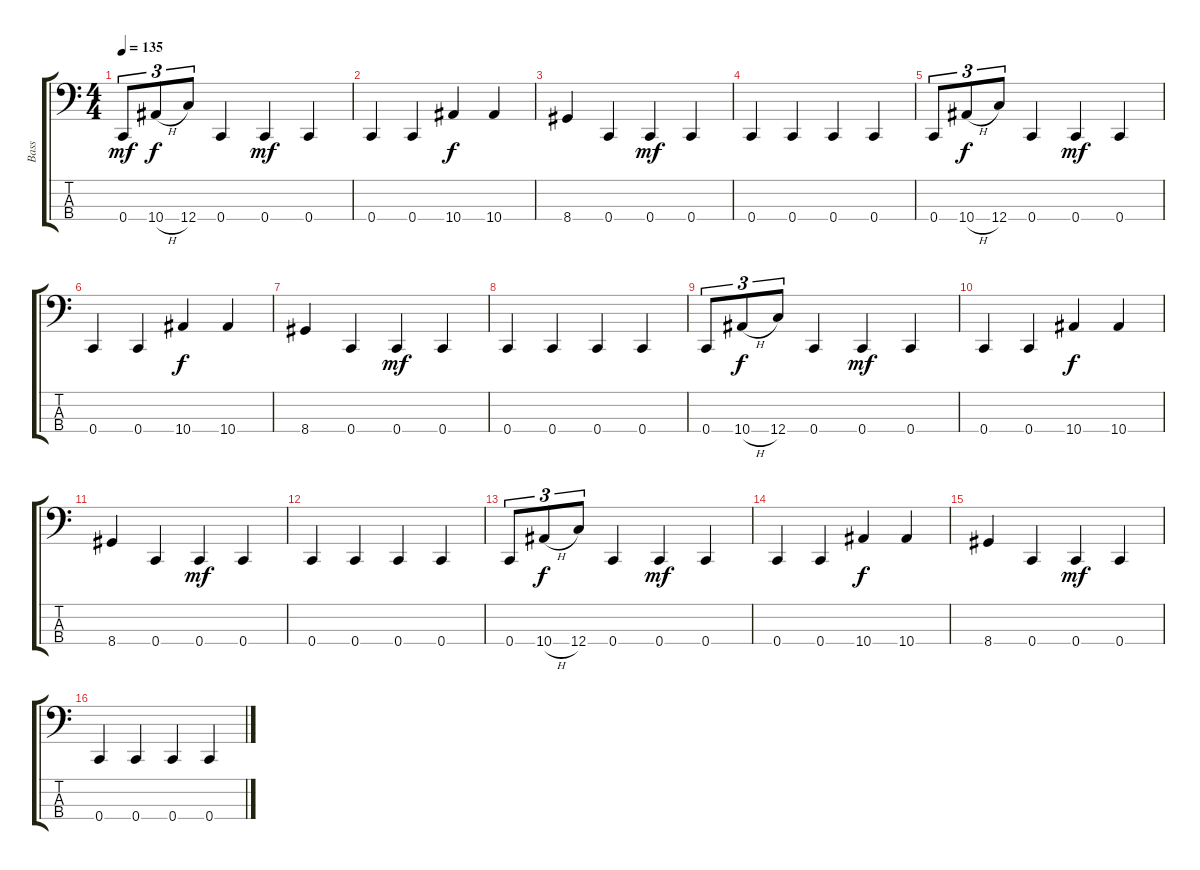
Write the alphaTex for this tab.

\track ("Bass" "Bass") {instrument electricbassfinger}
\staff {score tabs}
\tuning (Eb2 Bb1 F1 C1) {hide}
\ts (4 4)
\tempo 135
\clef f4
\ks c
0.4.8{tu (3 2) dy mf} 10.4{h}.8{tu (3 2) dy f} 12.4.8{tu (3 2)} 0.4.4 0.4.4{dy mf} 0.4.4 |
0.4.4 0.4.4 10.4.4{dy f} 10.4.4 |
8.4.4 0.4.4 0.4.4{dy mf} 0.4.4 |
0.4.4 0.4.4 0.4.4 0.4.4 |
0.4.8{tu (3 2)} 10.4{h}.8{tu (3 2) dy f} 12.4.8{tu (3 2)} 0.4.4 0.4.4{dy mf} 0.4.4 |
0.4.4 0.4.4 10.4.4{dy f} 10.4.4 |
8.4.4 0.4.4 0.4.4{dy mf} 0.4.4 |
0.4.4 0.4.4 0.4.4 0.4.4 |
0.4.8{tu (3 2)} 10.4{h}.8{tu (3 2) dy f} 12.4.8{tu (3 2)} 0.4.4 0.4.4{dy mf} 0.4.4 |
0.4.4 0.4.4 10.4.4{dy f} 10.4.4 |
8.4.4 0.4.4 0.4.4{dy mf} 0.4.4 |
0.4.4 0.4.4 0.4.4 0.4.4 |
0.4.8{tu (3 2)} 10.4{h}.8{tu (3 2) dy f} 12.4.8{tu (3 2)} 0.4.4 0.4.4{dy mf} 0.4.4 |
0.4.4 0.4.4 10.4.4{dy f} 10.4.4 |
8.4.4 0.4.4 0.4.4{dy mf} 0.4.4 |
0.4.4 0.4.4 0.4.4 0.4.4
